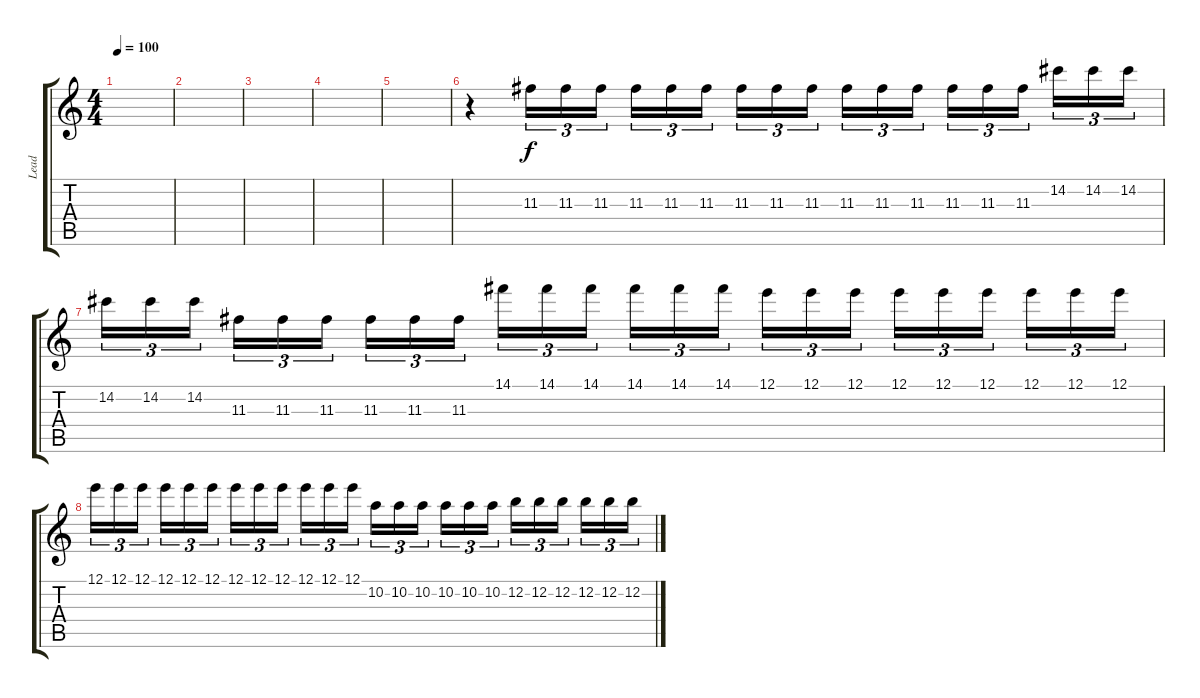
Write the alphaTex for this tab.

\track ("Lead" "Lead") {instrument overdrivenguitar}
\staff {score tabs}
\tuning (E4 B3 G3 D3 A2 E2) {hide}
\ts (4 4)
\tempo 100
\clef g2
\ks c
|
|
|
|
|
r.4{balance 14} 11.3.16{tu (3 2)} 11.3.16{tu (3 2)} 11.3.16{tu (3 2) beam splitsecondary} 11.3.16{tu (3 2)} 11.3.16{tu (3 2)} 11.3.16{tu (3 2)} 11.3.16{tu (3 2)} 11.3.16{tu (3 2)} 11.3.16{tu (3 2) beam splitsecondary} 11.3.16{tu (3 2)} 11.3.16{tu (3 2)} 11.3.16{tu (3 2)} 11.3.16{tu (3 2)} 11.3.16{tu (3 2)} 11.3.16{tu (3 2) beam splitsecondary} 14.2.16{tu (3 2)} 14.2.16{tu (3 2)} 14.2.16{tu (3 2)} |
14.2.16{tu (3 2)} 14.2.16{tu (3 2)} 14.2.16{tu (3 2) beam splitsecondary} 11.3.16{tu (3 2)} 11.3.16{tu (3 2)} 11.3.16{tu (3 2)} 11.3.16{tu (3 2)} 11.3.16{tu (3 2)} 11.3.16{tu (3 2) beam splitsecondary} 14.1.16{tu (3 2)} 14.1.16{tu (3 2)} 14.1.16{tu (3 2)} 14.1.16{tu (3 2)} 14.1.16{tu (3 2)} 14.1.16{tu (3 2) beam splitsecondary} 12.1.16{tu (3 2)} 12.1.16{tu (3 2)} 12.1.16{tu (3 2)} 12.1.16{tu (3 2)} 12.1.16{tu (3 2)} 12.1.16{tu (3 2) beam splitsecondary} 12.1.16{tu (3 2)} 12.1.16{tu (3 2)} 12.1.16{tu (3 2)} |
12.1.16{tu (3 2)} 12.1.16{tu (3 2)} 12.1.16{tu (3 2) beam splitsecondary} 12.1.16{tu (3 2)} 12.1.16{tu (3 2)} 12.1.16{tu (3 2)} 12.1.16{tu (3 2)} 12.1.16{tu (3 2)} 12.1.16{tu (3 2) beam splitsecondary} 12.1.16{tu (3 2)} 12.1.16{tu (3 2)} 12.1.16{tu (3 2)} 10.2.16{tu (3 2)} 10.2.16{tu (3 2)} 10.2.16{tu (3 2) beam splitsecondary} 10.2.16{tu (3 2)} 10.2.16{tu (3 2)} 10.2.16{tu (3 2)} 12.2.16{tu (3 2)} 12.2.16{tu (3 2)} 12.2.16{tu (3 2) beam splitsecondary} 12.2.16{tu (3 2)} 12.2.16{tu (3 2)} 12.2.16{tu (3 2)}
